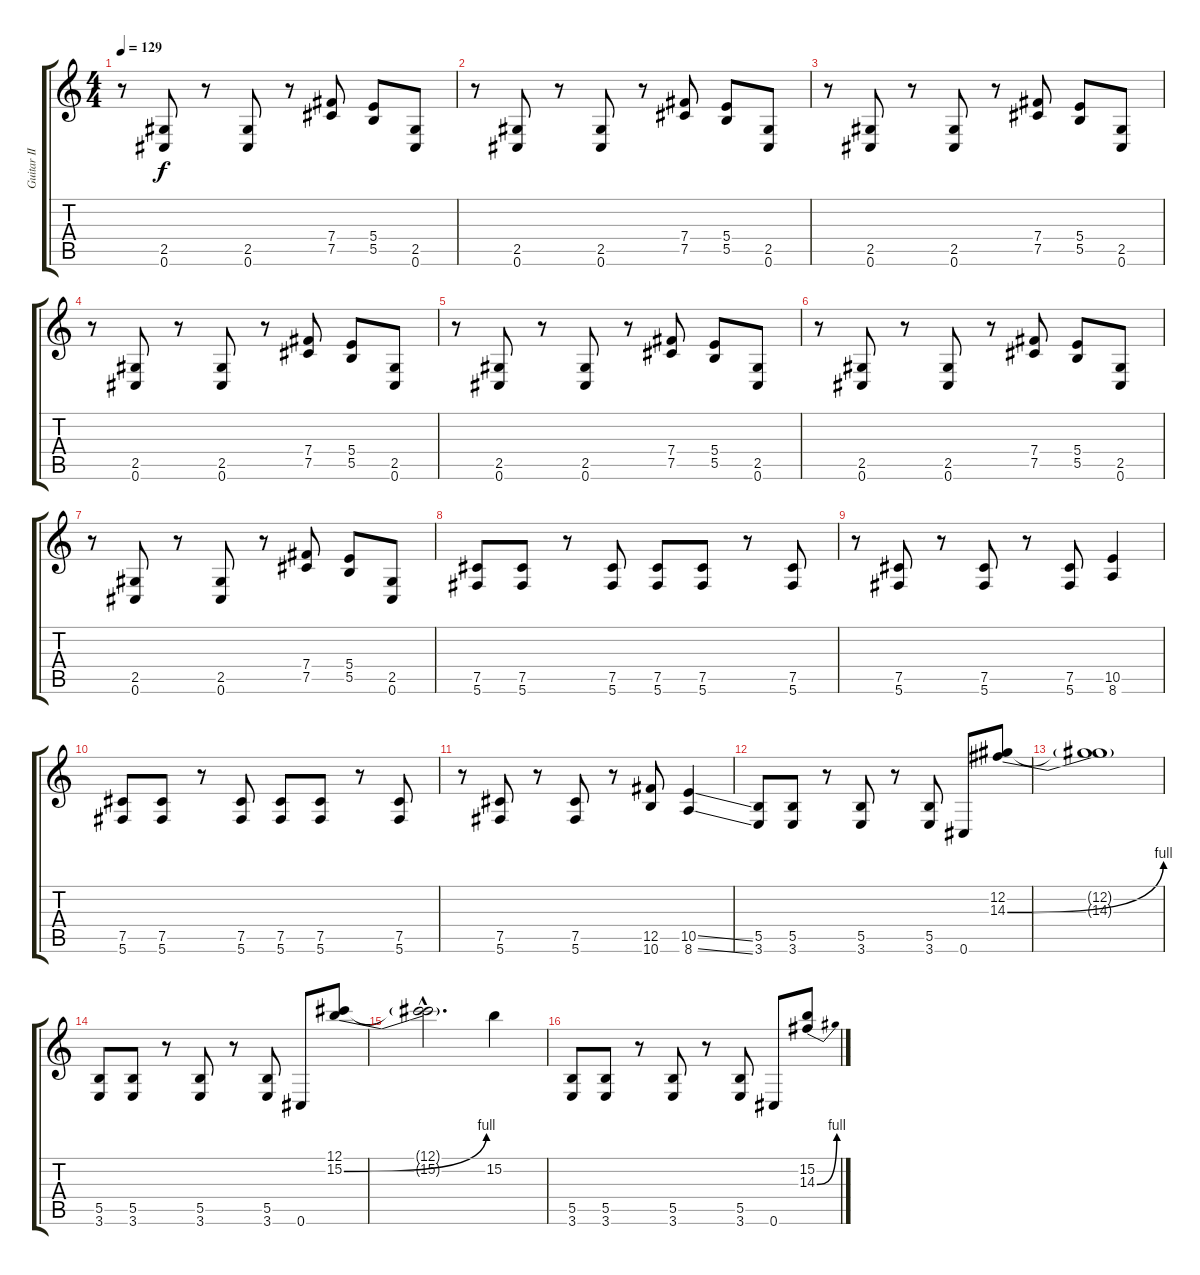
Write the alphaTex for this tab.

\track ("Guitar II" "Guitar II") {instrument distortionguitar}
\staff {score tabs}
\tuning (Db4 Ab3 E3 B2 Gb2 Db2) {hide}
\ts (4 4)
\tempo 129
\clef g2
\ks c
r.8{dy f} (2.5 0.6).8 r.8 (2.5 0.6).8 r.8 (7.4 7.5).8 (5.4 5.5).8 (2.5 0.6).8 |
r.8 (2.5 0.6).8 r.8 (2.5 0.6).8 r.8 (7.4 7.5).8 (5.4 5.5).8 (2.5 0.6).8 |
r.8 (2.5 0.6).8 r.8 (2.5 0.6).8 r.8 (7.4 7.5).8 (5.4 5.5).8 (2.5 0.6).8 |
r.8 (2.5 0.6).8 r.8 (2.5 0.6).8 r.8 (7.4 7.5).8 (5.4 5.5).8 (2.5 0.6).8 |
r.8 (2.5 0.6).8 r.8 (2.5 0.6).8 r.8 (7.4 7.5).8 (5.4 5.5).8 (2.5 0.6).8 |
r.8 (2.5 0.6).8 r.8 (2.5 0.6).8 r.8 (7.4 7.5).8 (5.4 5.5).8 (2.5 0.6).8 |
r.8 (2.5 0.6).8 r.8 (2.5 0.6).8 r.8 (7.4 7.5).8 (5.4 5.5).8 (2.5 0.6).8 |
(7.5 5.6).8 (7.5 5.6).8 r.8 (7.5 5.6).8 (7.5 5.6).8 (7.5 5.6).8 r.8 (7.5 5.6).8 |
r.8 (7.5 5.6).8 r.8 (7.5 5.6).8 r.8 (7.5 5.6).8 (10.5 8.6).4 |
(7.5 5.6).8 (7.5 5.6).8 r.8 (7.5 5.6).8 (7.5 5.6).8 (7.5 5.6).8 r.8 (7.5 5.6).8 |
r.8 (7.5 5.6).8 r.8 (7.5 5.6).8 r.8 (12.5 10.6).8 (10.5{ss} 8.6{ss}).4 |
(5.5 3.6).8 (5.5 3.6).8 r.8 (5.5 3.6).8 r.8 (5.5 3.6).8 0.6.8 (12.2 14.3{be (bend 0 0 60 4)}).8 |
(12.2{t} 14.3{t}).1 |
(5.5 3.6).8 (5.5 3.6).8 r.8 (5.5 3.6).8 r.8 (5.5 3.6).8 0.6.8 (12.1 15.2{be (bend 0 0 60 4)}).8 |
(12.1{hac t} 15.2{hac t}).2{d} 15.2.4 |
(5.5 3.6).8 (5.5 3.6).8 r.8 (5.5 3.6).8 r.8 (5.5 3.6).8 0.6.8 (15.2 14.3{be (bend 0 0 60 4)}).8
